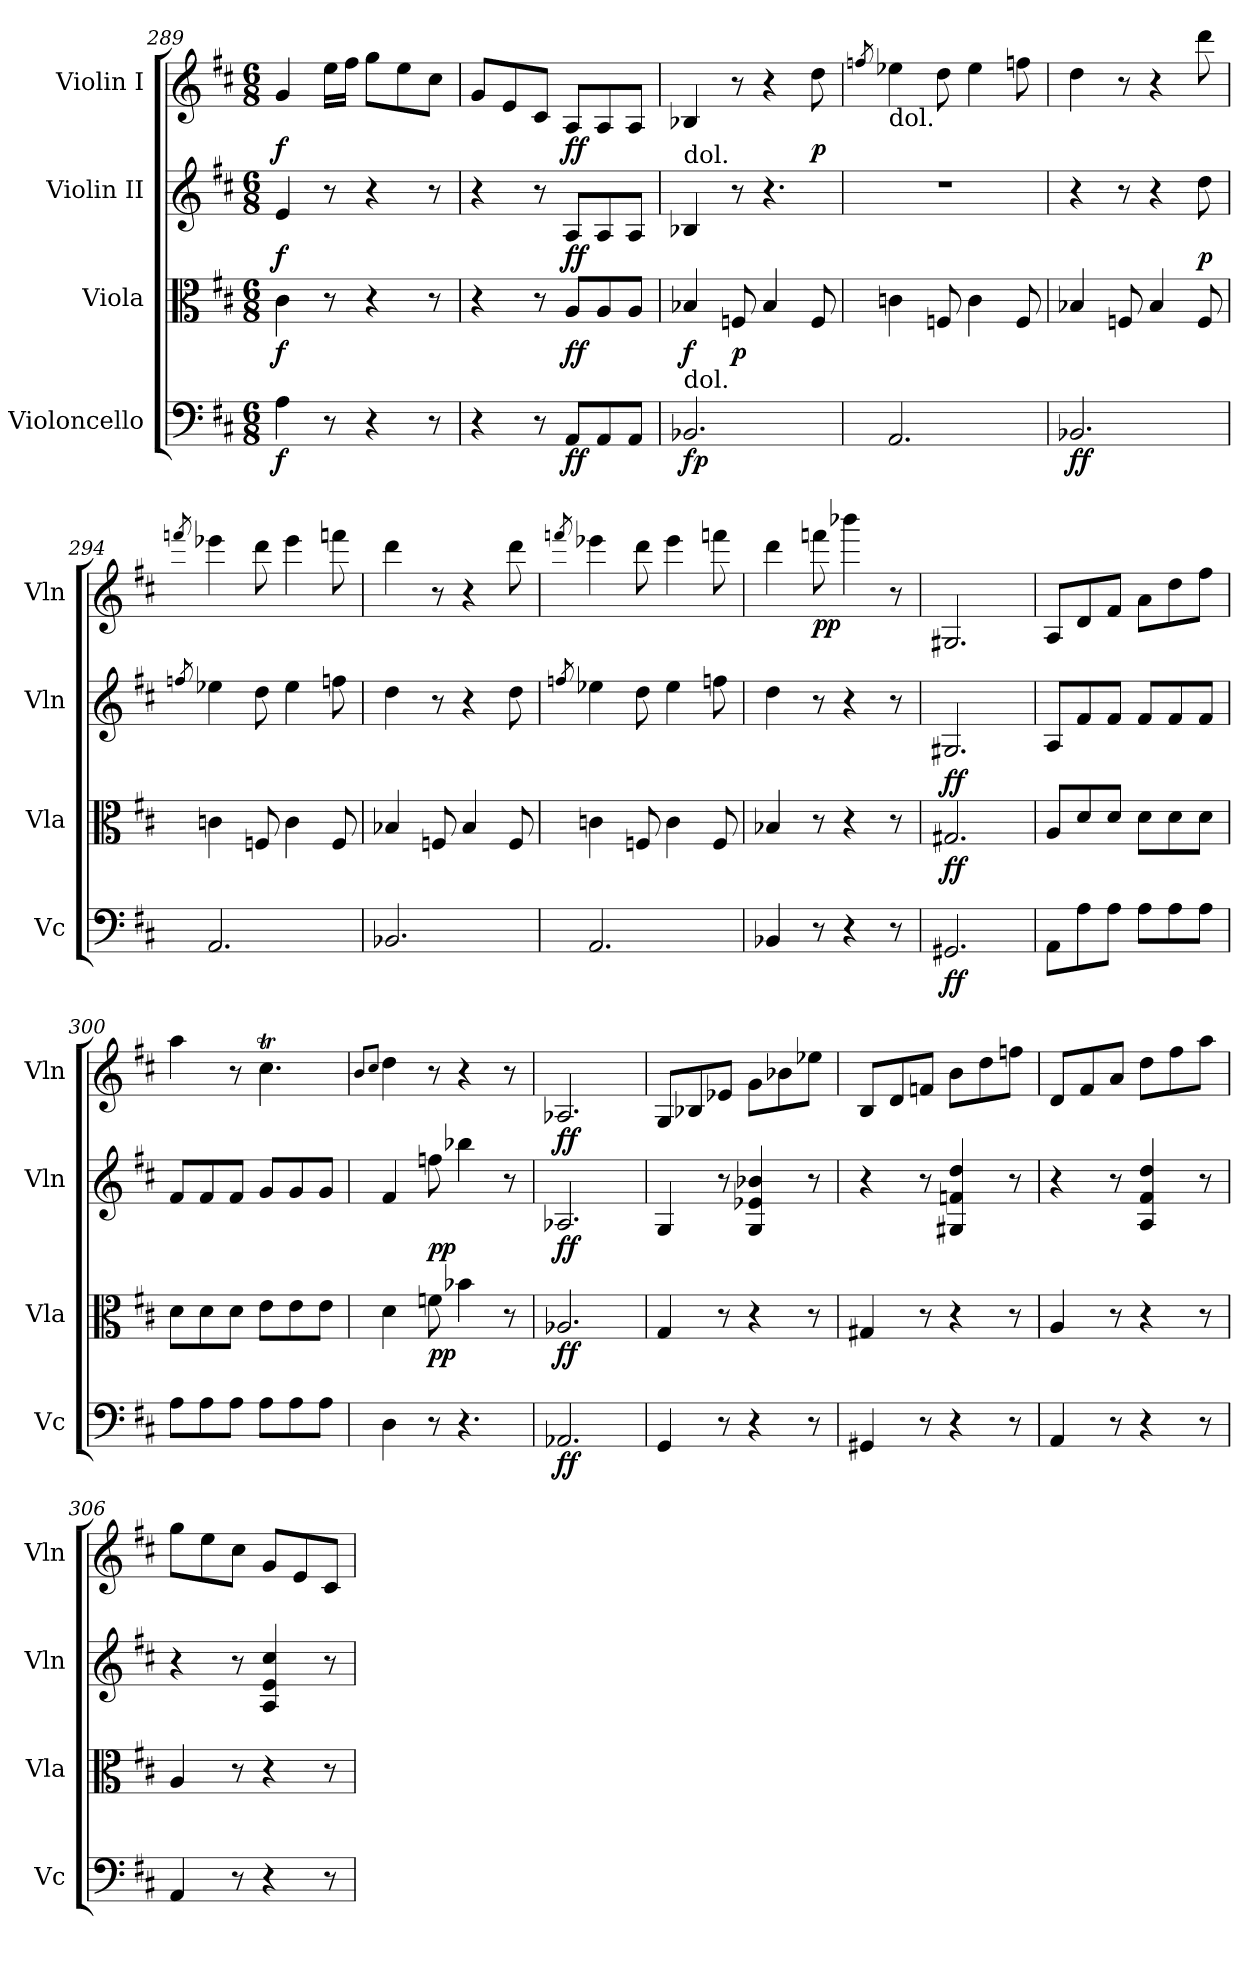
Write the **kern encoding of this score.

**kern	**dynam	**kern	**dynam	**kern	**dynam	**kern	**dynam
*part4	*part4	*part3	*part3	*part2	*part2	*part1	*part1
*staff4	*staff4	*staff3	*staff3	*staff2	*staff2	*staff1	*staff1
*I"Violoncello	*	*I"Viola	*	*I"Violin II	*	*I"Violin I	*
*I'Vc	*	*I'Vla	*	*I'Vln	*	*I'Vln	*
*clefF4	*	*clefC3	*	*clefG2	*	*clefG2	*
*k[f#c#]	*	*k[f#c#]	*	*k[f#c#]	*	*k[f#c#]	*
*M6/8	*	*M6/8	*	*M6/8	*	*M6/8	*
=289	=289	=289	=289	=289	=289	=289	=289
!	!LO:DY:b	!	!LO:DY:b	!	!LO:DY:b	!	!LO:DY:b
4A\	f	4c#\	f	4e/	f	4g/	f
8r	.	8r	.	8r	.	16ee\LL	.
.	.	.	.	.	.	16ff#\JJ	.
4r	.	4r	.	4r	.	8gg\L	.
.	.	.	.	.	.	8ee\	.
8r	.	8r	.	8r	.	8cc#\J	.
=290	=290	=290	=290	=290	=290	=290	=290
4r	.	4r	.	4r	.	8g/L	.
.	.	.	.	.	.	8e/	.
8r	.	8r	.	8r	.	8c#/J	.
!	!LO:DY:b	!	!LO:DY:b	!	!LO:DY:b	!	!LO:DY:b
8AA/L	ff	8A/L	ff	8A/L	ff	8A/L	ff
8AA/	.	8A/	.	8A/	.	8A/	.
8AA/J	.	8A/J	.	8A/J	.	8A/J	.
=291	=291	=291	=291	=291	=291	=291	=291
!	!	!	!	!LO:TX:a:t=dol.	!	!	!
!LO:TX:a:t=dol.	!	!	!	!	!	!	!
!	!LO:DY:b	!	!LO:DY:b	!	!	!	!
2.BB-X/	fp	4B-X/	f	4B-X/	.	4B-X/	.
!	!	!	!LO:DY:b	!	!	!	!
.	.	8Fn/	p	8r	.	8r	.
.	.	4B-/	.	4.r	.	4r	.
!	!	!	!	!	!	!	!LO:DY:b
.	.	8F/	.	.	.	8dd\	p
=292	=292	=292	=292	=292	=292	=292	=292
.	.	.	.	.	.	8qffn/	.
!	!	!	!	!	!	!LO:TX:b:t=dol.	!
2.AA/	.	4cn\	.	2.r	.	4ee-X\	.
.	.	8Fn/	.	.	.	8dd\	.
.	.	4c\	.	.	.	4ee-\	.
.	.	8F/	.	.	.	8ff\	.
!!LO:PB:g=z
=293	=293	=293	=293	=293	=293	=293	=293
!	!LO:DY:b	!	!	!	!	!	!
2.BB-X/	ff	4B-X/	.	4r	.	4dd\	.
.	.	8Fn/	.	8r	.	8r	.
.	.	4B-/	.	4r	.	4r	.
!	!	!	!	!	!LO:DY:b	!	!
.	.	8F/	.	8dd\	p	8ddd\	.
=294	=294	=294	=294	=294	=294	=294	=294
.	.	.	.	8qffn/	.	8qfffn/	.
2.AA/	.	4cn\	.	4ee-X\	.	4eee-X\	.
.	.	8Fn/	.	8dd\	.	8ddd\	.
.	.	4c\	.	4ee-\	.	4eee-\	.
.	.	8F/	.	8ff\	.	8fff\	.
=295	=295	=295	=295	=295	=295	=295	=295
2.BB-X/	.	4B-X/	.	4dd\	.	4ddd\	.
.	.	8Fn/	.	8r	.	8r	.
.	.	4B-/	.	4r	.	4r	.
.	.	8F/	.	8dd\	.	8ddd\	.
=296	=296	=296	=296	=296	=296	=296	=296
.	.	.	.	8qffn/	.	8qfffn/	.
2.AA/	.	4cn\	.	4ee-X\	.	4eee-X\	.
.	.	8Fn/	.	8dd\	.	8ddd\	.
.	.	4c\	.	4ee-\	.	4eee-\	.
.	.	8F/	.	8ff\	.	8fff\	.
=297	=297	=297	=297	=297	=297	=297	=297
4BB-X/	.	4B-X/	.	4dd\	.	4ddd\	.
!	!	!	!	!	!	!	!LO:DY:b
8r	.	8r	.	8r	.	8fffn\	pp
4r	.	4r	.	4r	.	4bbb-X\	.
8r	.	8r	.	8r	.	8r	.
!!LO:LB:g=z
=298	=298	=298	=298	=298	=298	=298	=298
!	!LO:DY:b	!	!LO:DY:b	!	!LO:DY:b	!	!
2.GG#X/	ff	2.G#X/	ff	2.G#X/	ff	2.G#X/	.
=299	=299	=299	=299	=299	=299	=299	=299
8AA\L	.	8A/L	.	8A/L	.	8A/L	.
8A\	.	8d/	.	8f#/	.	8d/	.
8A\J	.	8d/J	.	8f#/J	.	8f#/J	.
8A\L	.	8d\L	.	8f#/L	.	8a\L	.
8A\	.	8d\	.	8f#/	.	8dd\	.
8A\J	.	8d\J	.	8f#/J	.	8ff#\J	.
=300	=300	=300	=300	=300	=300	=300	=300
8A\L	.	8d\L	.	8f#/L	.	4aa\	.
8A\	.	8d\	.	8f#/	.	.	.
8A\J	.	8d\J	.	8f#/J	.	8r	.
8A\L	.	8e\L	.	8g/L	.	4.cc#t\	.
8A\	.	8e\	.	8g/	.	.	.
8A\J	.	8e\J	.	8g/J	.	.	.
=301	=301	=301	=301	=301	=301	=301	=301
.	.	.	.	.	.	8qb/L	.
.	.	.	.	.	.	8qcc#/J	.
4D\	.	4d\	.	4f#/	.	4dd\	.
!	!	!	!LO:DY:b	!	!LO:DY:b	!	!
8r	.	8fn\	pp	8ffn\	pp	8r	.
4.r	.	4b-X\	.	4bb-X\	.	4r	.
.	.	8r	.	8r	.	8r	.
=302	=302	=302	=302	=302	=302	=302	=302
!	!LO:DY:b	!	!LO:DY:b	!	!LO:DY:b	!	!LO:DY:b
2.AA-X/	ff	2.A-X/	ff	2.A-X/	ff	2.A-X/	ff
=303	=303	=303	=303	=303	=303	=303	=303
4GG/	.	4G/	.	4G/	.	8G/L	.
.	.	.	.	.	.	8B-X/	.
8r	.	8r	.	8r	.	8e-X/J	.
4r	.	4r	.	4G/ 4e-X/ 4b-X/	.	8g\L	.
.	.	.	.	.	.	8b-X\	.
8r	.	8r	.	8r	.	8ee-X\J	.
!!LO:PB:g=z
=304	=304	=304	=304	=304	=304	=304	=304
4GG#X/	.	4G#X/	.	4r	.	8B/L	.
.	.	.	.	.	.	8d/	.
8r	.	8r	.	8r	.	8fn/J	.
4r	.	4r	.	4G#X/ 4fn/ 4dd/	.	8b\L	.
.	.	.	.	.	.	8dd\	.
8r	.	8r	.	8r	.	8ffn\J	.
=305	=305	=305	=305	=305	=305	=305	=305
4AA/	.	4A/	.	4r	.	8d/L	.
.	.	.	.	.	.	8f#/	.
8r	.	8r	.	8r	.	8a/J	.
4r	.	4r	.	4A/ 4f#/ 4dd/	.	8dd\L	.
.	.	.	.	.	.	8ff#\	.
8r	.	8r	.	8r	.	8aa\J	.
=306	=306	=306	=306	=306	=306	=306	=306
4AA/	.	4A/	.	4r	.	8gg\L	.
.	.	.	.	.	.	8ee\	.
8r	.	8r	.	8r	.	8cc#\J	.
4r	.	4r	.	4A/ 4e/ 4cc#/	.	8g/L	.
.	.	.	.	.	.	8e/	.
8r	.	8r	.	8r	.	8c#/J	.
=	=	=	=	=	=	=	=
*-	*-	*-	*-	*-	*-	*-	*-
